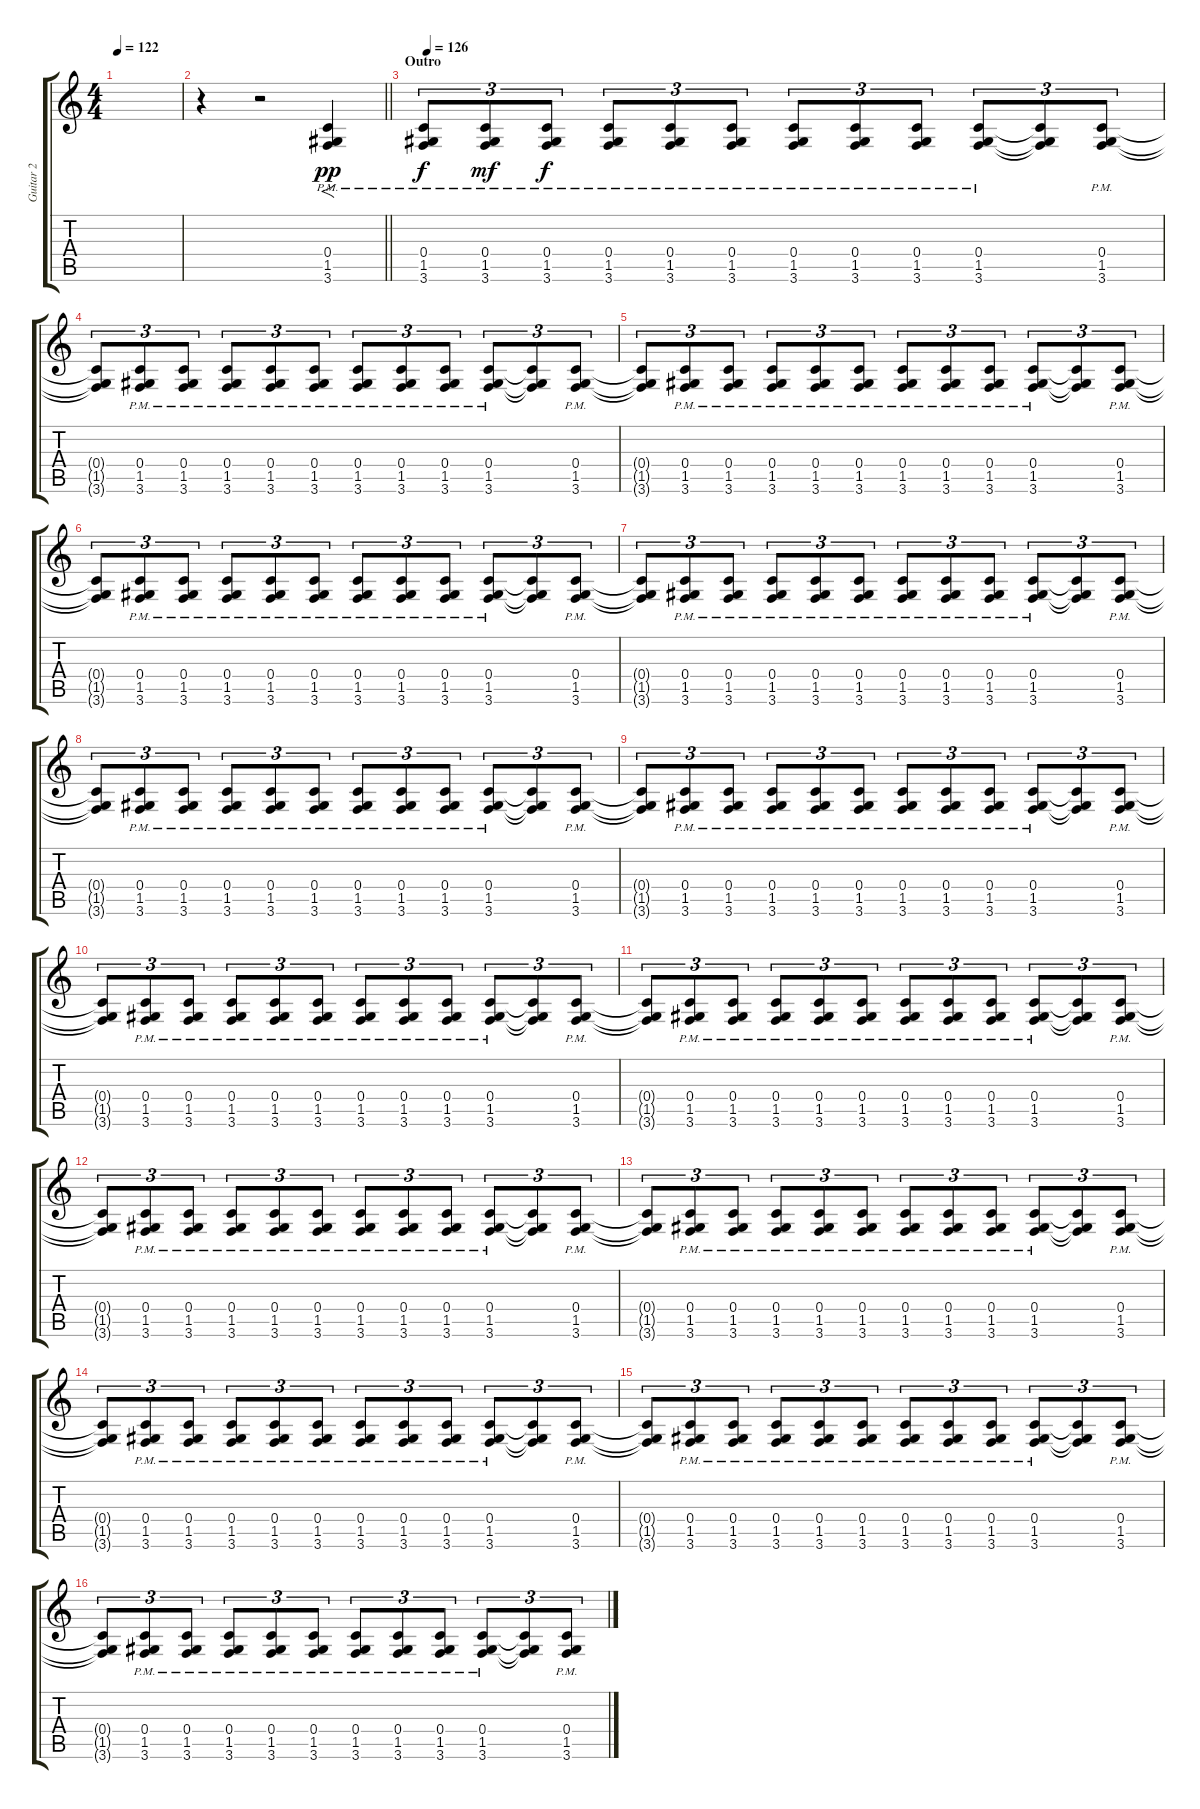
\track ("Guitar 2" "Guitar 2") {instrument distortionguitar}
\staff {score tabs}
\tuning (D4 A3 F3 C3 G2 D2) {hide}
\ts (4 4)
\tempo 122
\clef g2
\ks c
|
\barLineRight lightlight
r.4 r.2 (0.4{pm} 1.5{pm} 3.6).4{f dy pp} |
\section ("" "Outro")
\tempo 126
(0.4{pm} 1.5{pm} 3.6{pm}).8{tu (3 2) dy f} (0.4{pm} 1.5{pm} 3.6{pm}).8{tu (3 2) dy mf} (0.4{pm} 1.5{pm} 3.6{pm}).8{tu (3 2) dy f} (0.4{pm} 1.5{pm} 3.6{pm}).8{tu (3 2)} (0.4{pm} 1.5{pm} 3.6{pm}).8{tu (3 2)} (0.4{pm} 1.5{pm} 3.6{pm}).8{tu (3 2)} (0.4{pm} 1.5{pm} 3.6{pm}).8{tu (3 2)} (0.4{pm} 1.5{pm} 3.6{pm}).8{tu (3 2)} (0.4{pm} 1.5{pm} 3.6{pm}).8{tu (3 2)} (0.4{pm} 1.5{pm} 3.6{pm}).8{tu (3 2)} (0.4{t} 1.5{t} 3.6{t}).8{tu (3 2)} (0.4{pm} 1.5{pm} 3.6{pm}).8{tu (3 2)} |
(0.4{t} 1.5{t} 3.6{t}).8{tu (3 2)} (0.4{pm} 1.5{pm} 3.6{pm}).8{tu (3 2)} (0.4{pm} 1.5{pm} 3.6{pm}).8{tu (3 2)} (0.4{pm} 1.5{pm} 3.6{pm}).8{tu (3 2)} (0.4{pm} 1.5{pm} 3.6{pm}).8{tu (3 2)} (0.4{pm} 1.5{pm} 3.6{pm}).8{tu (3 2)} (0.4{pm} 1.5{pm} 3.6{pm}).8{tu (3 2)} (0.4{pm} 1.5{pm} 3.6{pm}).8{tu (3 2)} (0.4{pm} 1.5{pm} 3.6{pm}).8{tu (3 2)} (0.4{pm} 1.5{pm} 3.6{pm}).8{tu (3 2)} (0.4{t} 1.5{t} 3.6{t}).8{tu (3 2)} (0.4{pm} 1.5{pm} 3.6{pm}).8{tu (3 2)} |
(0.4{t} 1.5{t} 3.6{t}).8{tu (3 2)} (0.4{pm} 1.5{pm} 3.6{pm}).8{tu (3 2)} (0.4{pm} 1.5{pm} 3.6{pm}).8{tu (3 2)} (0.4{pm} 1.5{pm} 3.6{pm}).8{tu (3 2)} (0.4{pm} 1.5{pm} 3.6{pm}).8{tu (3 2)} (0.4{pm} 1.5{pm} 3.6{pm}).8{tu (3 2)} (0.4{pm} 1.5{pm} 3.6{pm}).8{tu (3 2)} (0.4{pm} 1.5{pm} 3.6{pm}).8{tu (3 2)} (0.4{pm} 1.5{pm} 3.6{pm}).8{tu (3 2)} (0.4{pm} 1.5{pm} 3.6{pm}).8{tu (3 2)} (0.4{t} 1.5{t} 3.6{t}).8{tu (3 2)} (0.4{pm} 1.5{pm} 3.6{pm}).8{tu (3 2)} |
(0.4{t} 1.5{t} 3.6{t}).8{tu (3 2)} (0.4{pm} 1.5{pm} 3.6{pm}).8{tu (3 2)} (0.4{pm} 1.5{pm} 3.6{pm}).8{tu (3 2)} (0.4{pm} 1.5{pm} 3.6{pm}).8{tu (3 2)} (0.4{pm} 1.5{pm} 3.6{pm}).8{tu (3 2)} (0.4{pm} 1.5{pm} 3.6{pm}).8{tu (3 2)} (0.4{pm} 1.5{pm} 3.6{pm}).8{tu (3 2)} (0.4{pm} 1.5{pm} 3.6{pm}).8{tu (3 2)} (0.4{pm} 1.5{pm} 3.6{pm}).8{tu (3 2)} (0.4{pm} 1.5{pm} 3.6{pm}).8{tu (3 2)} (0.4{t} 1.5{t} 3.6{t}).8{tu (3 2)} (0.4{pm} 1.5{pm} 3.6{pm}).8{tu (3 2)} |
(0.4{t} 1.5{t} 3.6{t}).8{tu (3 2)} (0.4{pm} 1.5{pm} 3.6{pm}).8{tu (3 2)} (0.4{pm} 1.5{pm} 3.6{pm}).8{tu (3 2)} (0.4{pm} 1.5{pm} 3.6{pm}).8{tu (3 2)} (0.4{pm} 1.5{pm} 3.6{pm}).8{tu (3 2)} (0.4{pm} 1.5{pm} 3.6{pm}).8{tu (3 2)} (0.4{pm} 1.5{pm} 3.6{pm}).8{tu (3 2)} (0.4{pm} 1.5{pm} 3.6{pm}).8{tu (3 2)} (0.4{pm} 1.5{pm} 3.6{pm}).8{tu (3 2)} (0.4{pm} 1.5{pm} 3.6{pm}).8{tu (3 2)} (0.4{t} 1.5{t} 3.6{t}).8{tu (3 2)} (0.4{pm} 1.5{pm} 3.6{pm}).8{tu (3 2)} |
(0.4{t} 1.5{t} 3.6{t}).8{tu (3 2)} (0.4{pm} 1.5{pm} 3.6{pm}).8{tu (3 2)} (0.4{pm} 1.5{pm} 3.6{pm}).8{tu (3 2)} (0.4{pm} 1.5{pm} 3.6{pm}).8{tu (3 2)} (0.4{pm} 1.5{pm} 3.6{pm}).8{tu (3 2)} (0.4{pm} 1.5{pm} 3.6{pm}).8{tu (3 2)} (0.4{pm} 1.5{pm} 3.6{pm}).8{tu (3 2)} (0.4{pm} 1.5{pm} 3.6{pm}).8{tu (3 2)} (0.4{pm} 1.5{pm} 3.6{pm}).8{tu (3 2)} (0.4{pm} 1.5{pm} 3.6{pm}).8{tu (3 2)} (0.4{t} 1.5{t} 3.6{t}).8{tu (3 2)} (0.4{pm} 1.5{pm} 3.6{pm}).8{tu (3 2)} |
(0.4{t} 1.5{t} 3.6{t}).8{tu (3 2)} (0.4{pm} 1.5{pm} 3.6{pm}).8{tu (3 2)} (0.4{pm} 1.5{pm} 3.6{pm}).8{tu (3 2)} (0.4{pm} 1.5{pm} 3.6{pm}).8{tu (3 2)} (0.4{pm} 1.5{pm} 3.6{pm}).8{tu (3 2)} (0.4{pm} 1.5{pm} 3.6{pm}).8{tu (3 2)} (0.4{pm} 1.5{pm} 3.6{pm}).8{tu (3 2)} (0.4{pm} 1.5{pm} 3.6{pm}).8{tu (3 2)} (0.4{pm} 1.5{pm} 3.6{pm}).8{tu (3 2)} (0.4{pm} 1.5{pm} 3.6{pm}).8{tu (3 2)} (0.4{t} 1.5{t} 3.6{t}).8{tu (3 2)} (0.4{pm} 1.5{pm} 3.6{pm}).8{tu (3 2)} |
(0.4{t} 1.5{t} 3.6{t}).8{tu (3 2)} (0.4{pm} 1.5{pm} 3.6{pm}).8{tu (3 2)} (0.4{pm} 1.5{pm} 3.6{pm}).8{tu (3 2)} (0.4{pm} 1.5{pm} 3.6{pm}).8{tu (3 2)} (0.4{pm} 1.5{pm} 3.6{pm}).8{tu (3 2)} (0.4{pm} 1.5{pm} 3.6{pm}).8{tu (3 2)} (0.4{pm} 1.5{pm} 3.6{pm}).8{tu (3 2)} (0.4{pm} 1.5{pm} 3.6{pm}).8{tu (3 2)} (0.4{pm} 1.5{pm} 3.6{pm}).8{tu (3 2)} (0.4{pm} 1.5{pm} 3.6{pm}).8{tu (3 2)} (0.4{t} 1.5{t} 3.6{t}).8{tu (3 2)} (0.4{pm} 1.5{pm} 3.6{pm}).8{tu (3 2)} |
(0.4{t} 1.5{t} 3.6{t}).8{tu (3 2)} (0.4{pm} 1.5{pm} 3.6{pm}).8{tu (3 2)} (0.4{pm} 1.5{pm} 3.6{pm}).8{tu (3 2)} (0.4{pm} 1.5{pm} 3.6{pm}).8{tu (3 2)} (0.4{pm} 1.5{pm} 3.6{pm}).8{tu (3 2)} (0.4{pm} 1.5{pm} 3.6{pm}).8{tu (3 2)} (0.4{pm} 1.5{pm} 3.6{pm}).8{tu (3 2)} (0.4{pm} 1.5{pm} 3.6{pm}).8{tu (3 2)} (0.4{pm} 1.5{pm} 3.6{pm}).8{tu (3 2)} (0.4{pm} 1.5{pm} 3.6{pm}).8{tu (3 2)} (0.4{t} 1.5{t} 3.6{t}).8{tu (3 2)} (0.4{pm} 1.5{pm} 3.6{pm}).8{tu (3 2)} |
(0.4{t} 1.5{t} 3.6{t}).8{tu (3 2)} (0.4{pm} 1.5{pm} 3.6{pm}).8{tu (3 2)} (0.4{pm} 1.5{pm} 3.6{pm}).8{tu (3 2)} (0.4{pm} 1.5{pm} 3.6{pm}).8{tu (3 2)} (0.4{pm} 1.5{pm} 3.6{pm}).8{tu (3 2)} (0.4{pm} 1.5{pm} 3.6{pm}).8{tu (3 2)} (0.4{pm} 1.5{pm} 3.6{pm}).8{tu (3 2)} (0.4{pm} 1.5{pm} 3.6{pm}).8{tu (3 2)} (0.4{pm} 1.5{pm} 3.6{pm}).8{tu (3 2)} (0.4{pm} 1.5{pm} 3.6{pm}).8{tu (3 2)} (0.4{t} 1.5{t} 3.6{t}).8{tu (3 2)} (0.4{pm} 1.5{pm} 3.6{pm}).8{tu (3 2)} |
(0.4{t} 1.5{t} 3.6{t}).8{tu (3 2)} (0.4{pm} 1.5{pm} 3.6{pm}).8{tu (3 2)} (0.4{pm} 1.5{pm} 3.6{pm}).8{tu (3 2)} (0.4{pm} 1.5{pm} 3.6{pm}).8{tu (3 2)} (0.4{pm} 1.5{pm} 3.6{pm}).8{tu (3 2)} (0.4{pm} 1.5{pm} 3.6{pm}).8{tu (3 2)} (0.4{pm} 1.5{pm} 3.6{pm}).8{tu (3 2)} (0.4{pm} 1.5{pm} 3.6{pm}).8{tu (3 2)} (0.4{pm} 1.5{pm} 3.6{pm}).8{tu (3 2)} (0.4{pm} 1.5{pm} 3.6{pm}).8{tu (3 2)} (0.4{t} 1.5{t} 3.6{t}).8{tu (3 2)} (0.4{pm} 1.5{pm} 3.6{pm}).8{tu (3 2)} |
(0.4{t} 1.5{t} 3.6{t}).8{tu (3 2)} (0.4{pm} 1.5{pm} 3.6{pm}).8{tu (3 2)} (0.4{pm} 1.5{pm} 3.6{pm}).8{tu (3 2)} (0.4{pm} 1.5{pm} 3.6{pm}).8{tu (3 2)} (0.4{pm} 1.5{pm} 3.6{pm}).8{tu (3 2)} (0.4{pm} 1.5{pm} 3.6{pm}).8{tu (3 2)} (0.4{pm} 1.5{pm} 3.6{pm}).8{tu (3 2)} (0.4{pm} 1.5{pm} 3.6{pm}).8{tu (3 2)} (0.4{pm} 1.5{pm} 3.6{pm}).8{tu (3 2)} (0.4{pm} 1.5{pm} 3.6{pm}).8{tu (3 2)} (0.4{t} 1.5{t} 3.6{t}).8{tu (3 2)} (0.4{pm} 1.5{pm} 3.6{pm}).8{tu (3 2)} |
(0.4{t} 1.5{t} 3.6{t}).8{tu (3 2)} (0.4{pm} 1.5{pm} 3.6{pm}).8{tu (3 2)} (0.4{pm} 1.5{pm} 3.6{pm}).8{tu (3 2)} (0.4{pm} 1.5{pm} 3.6{pm}).8{tu (3 2)} (0.4{pm} 1.5{pm} 3.6{pm}).8{tu (3 2)} (0.4{pm} 1.5{pm} 3.6{pm}).8{tu (3 2)} (0.4{pm} 1.5{pm} 3.6{pm}).8{tu (3 2)} (0.4{pm} 1.5{pm} 3.6{pm}).8{tu (3 2)} (0.4{pm} 1.5{pm} 3.6{pm}).8{tu (3 2)} (0.4{pm} 1.5{pm} 3.6{pm}).8{tu (3 2)} (0.4{t} 1.5{t} 3.6{t}).8{tu (3 2)} (0.4{pm} 1.5{pm} 3.6{pm}).8{tu (3 2)} |
(0.4{t} 1.5{t} 3.6{t}).8{tu (3 2)} (0.4{pm} 1.5{pm} 3.6{pm}).8{tu (3 2)} (0.4{pm} 1.5{pm} 3.6{pm}).8{tu (3 2)} (0.4{pm} 1.5{pm} 3.6{pm}).8{tu (3 2)} (0.4{pm} 1.5{pm} 3.6{pm}).8{tu (3 2)} (0.4{pm} 1.5{pm} 3.6{pm}).8{tu (3 2)} (0.4{pm} 1.5{pm} 3.6{pm}).8{tu (3 2)} (0.4{pm} 1.5{pm} 3.6{pm}).8{tu (3 2)} (0.4{pm} 1.5{pm} 3.6{pm}).8{tu (3 2)} (0.4{pm} 1.5{pm} 3.6{pm}).8{tu (3 2)} (0.4{t} 1.5{t} 3.6{t}).8{tu (3 2)} (0.4{pm} 1.5{pm} 3.6{pm}).8{tu (3 2)}
